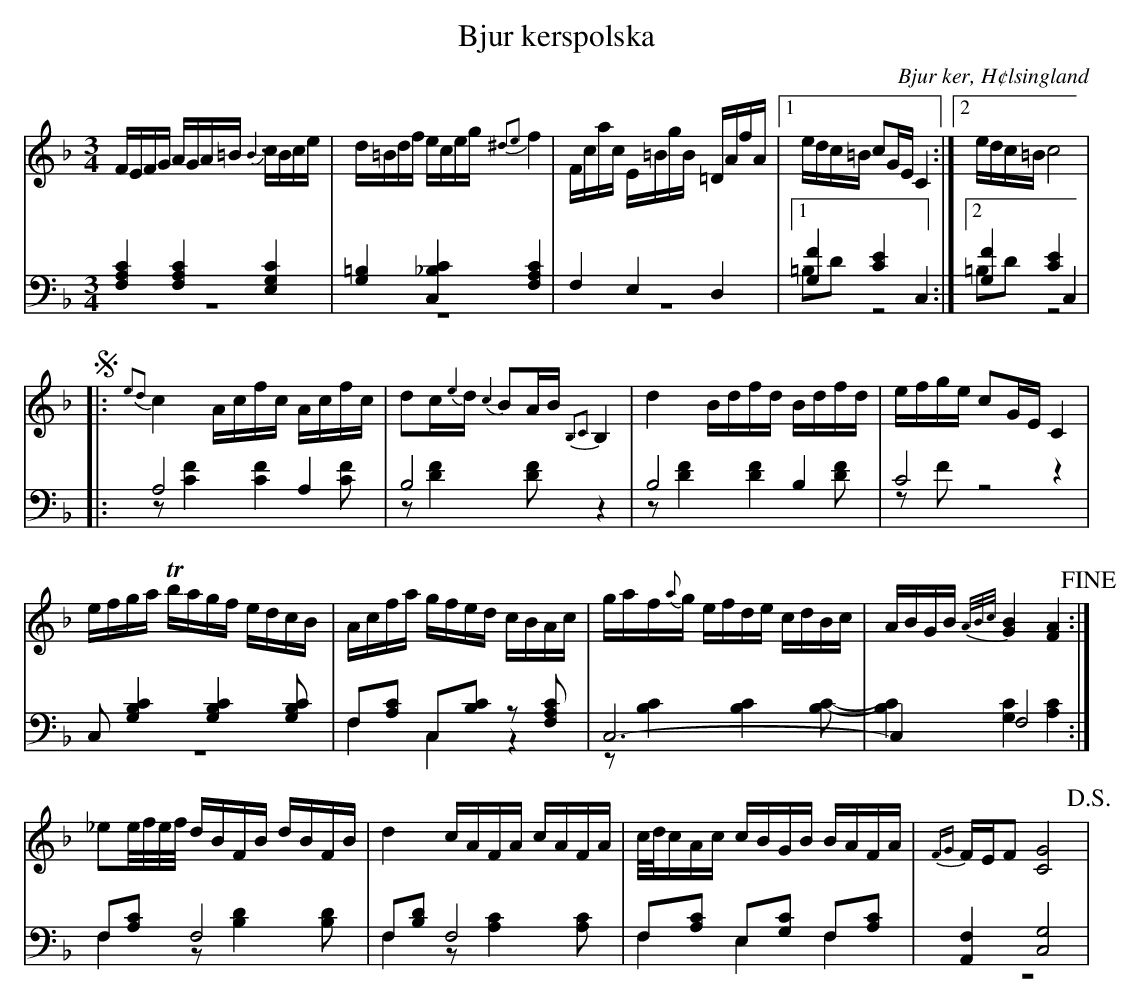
X:1
T: Bjur kerspolska
O: Bjur ker, H¢lsingland
M: 3/4
L: 1/16
K: F
V:1
V:2
V:3 merge
V:1
FEFG AGA=B {B3}cBce|d=Bdf eceg {^d2e2}f4|Fcac E=BgB =DAfA|1 edc=B c2GE C4:|2 edc=B c8 |
!segno! |:{e2d2}c4 Acfc Acfc|d2c{e2}d {c2}B2AB {B,2C2}B,4|d4 Bdfd Bdfd|efge c2GE C4|
efga Tbagf edcB|Acfa gfed cBAc|gaf{a}g efde cdBc|ABGB {A/B/c/}[G4B4] [F4A4] !fine!:|
_e2e/f/e/f/ dBFB dBFB|d4 cAFA cAFA|c/d/cAc cBGB BAFA|{FG}FEF2 [C8G8] !D.S.!|
V:2 clef=bass
[F,4A,4C4] [F,4A,4C4] [E,4G,4C4]|[G,4=B,4] [C,4_B,4C4] [F,4A,4C4]|F,4 E,4 D,4|1 [G,4F4] [C4E4] C,4:|2 [G,4F4] [C4E4] C,4 |
|:A,8 A,4|B,8 z4|B,8  B,4|C8 z4|
C,2 [G,4B,4C4] [G,4B,4C4] [G,2B,2C2]|F,2[A,2C2] C,2[B,2C2] z2 [F,2A,2C2]|C,12-|C,4 F,8:|
F,2[A,2C2] F,8|F,2[B,2D2] F,8|F,2[A,2C2] E,2[G,2C2] F,2[A,2C2]|[A,,4F,4] [C,8G,8] |
V:3 clef=bass
z12|z12|z12|1 =B,2D2 z8:|2 =B,2D2 z8|
|:z2 [C4F4] [C4F4] [C2F2]|z2 [D4F4] [D2F2] z4|z2 [D4F4] [D4F4] [D2F2]|z2 F2 z8|
z12|F,4 C,4 z4|z2 [B,4C4] [B,4C4] [B,2C2]-|[B,4C4] [G,4C4] [A,4C4]:|
F,4 z2 [B,4D4] [B,2D2]|F,4 z2 [A,4C4] [A,2C2]|F,4 E,4 F,4|z12|
